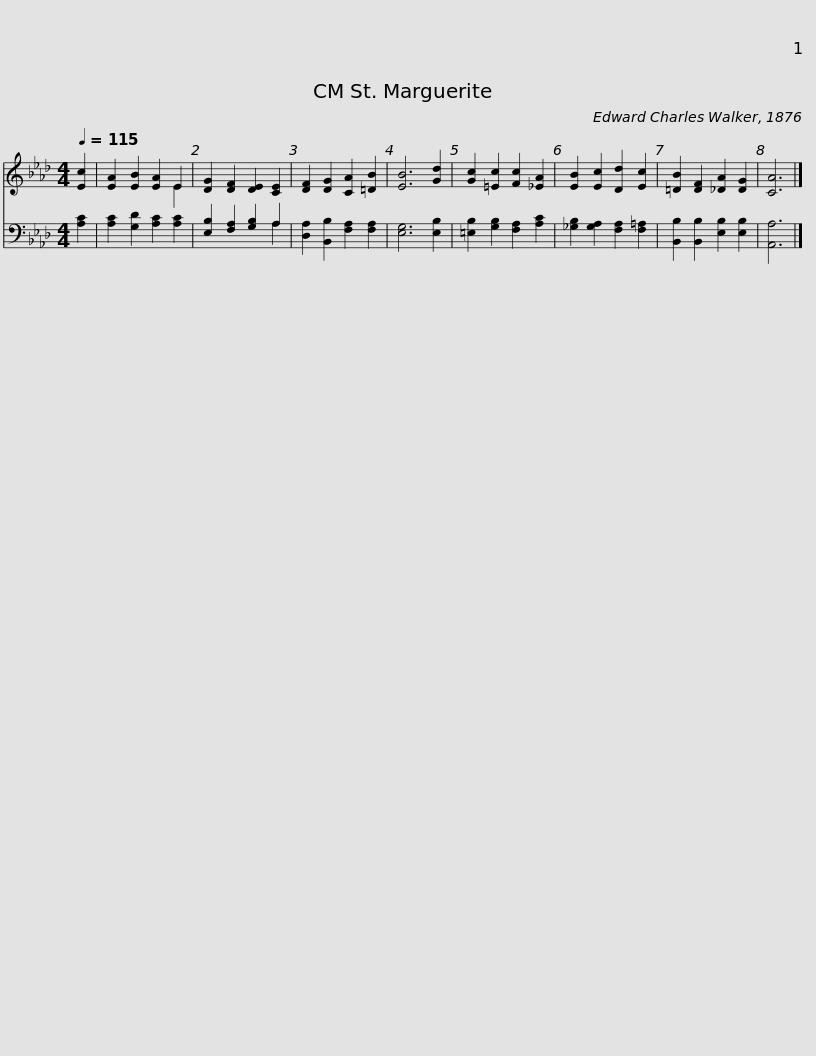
X:1
%%score ( 1 2 ) ( 3 4 )
L:1/8
Q:1/4=115
M:4/4
I:linebreak $
K:Ab
V:1 treble
V:2 treble
V:3 bass
V:4 bass
V:1
 [Ec]2 | [EA]2 [EB]2 [EA]2 E2 | [DG]2 [DF]2 [DE]2 [CE]2 | [DF]2 [DG]2 [CA]2 [=DB]2 | [EB]6 [Gd]2 | %5
 [Gc]2 [=Ec]2 [Fc]2 [_EA]2 | [EB]2 [Ec]2 [Dd]2 [Ec]2 | [=DB]2 [DF]2 [_DA]2 [DG]2 | [CA]6 |] %9
V:2
 x2 | x6 E2 | x8 | x8 | x8 | %5
 x8 | x8 | x8 | x6 |] %9
V:3
 [A,C]2 | [A,C]2 [G,D]2 [A,C]2 [A,C]2 | [E,B,]2 [F,A,]2 [G,B,]2 A,2 | [D,A,]2 [B,,B,]2 [F,A,]2 [F,A,]2 | [E,G,]6 [E,B,]2 | %5
 [=E,B,]2 [G,B,]2 [F,A,]2 [A,C]2 | [_G,B,]2 [G,A,]2 [F,A,]2 [F,=A,]2 | [B,,B,]2 [B,,B,]2 [E,B,]2 [E,B,]2 | [A,,A,]6 |] %9
V:4
 x2 | x8 | x6 A,2 | x8 | x8 | %5
 x8 | x8 | x8 | x6 |] %9
